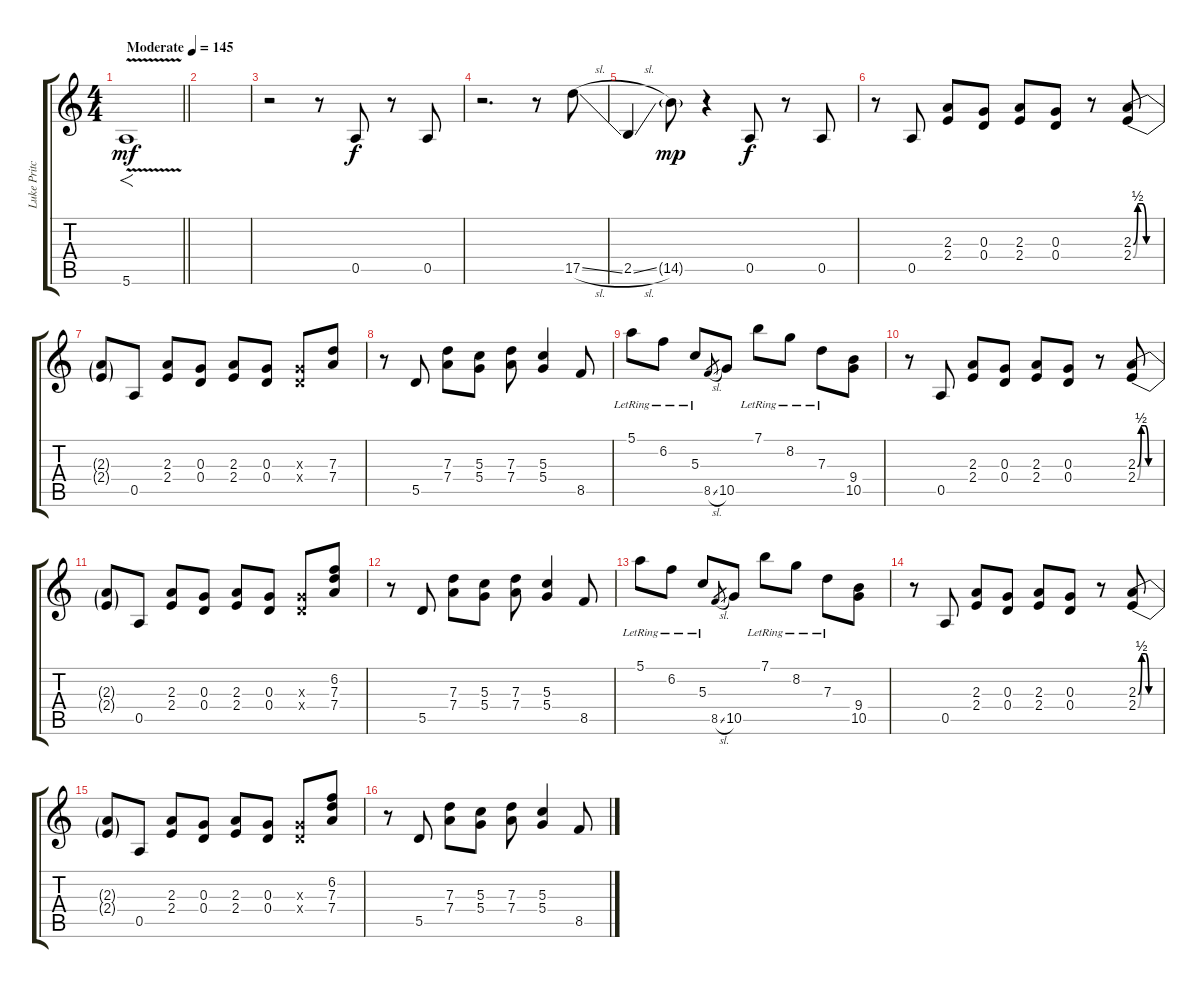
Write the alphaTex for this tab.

\track ("Luke Pritchard (Rhythm Guitar)" "Luke Pritc") {instrument overdrivenguitar}
\staff {score tabs}
\tuning (E4 B3 G3 D3 A2 E2) {hide}
\ts (4 4)
\tempo (145 "Moderate")
\clef g2
\barLineRight lightlight
\ks c
5.6{v}.1{f dy mf volume 16 instrument overdrivenguitar} |
|
r.2 r.8 0.5.8{dy f} r.8 0.5.8 |
r.2{d} r.8 17.5{sl}.8 |
2.5{sl}.4 14.5{g}.8{dy mp} r.4 0.5.8{dy f} r.8 0.5.8 |
r.8 0.5.8 (2.3 2.4).8 (0.3 0.4).8 (2.3 2.4).8 (0.3 0.4).8 r.8 (2.3{be (custom 0 0 10 2 20 2 30 0 60 0)} 2.4{be (custom 0 0 10 2 20 2 30 0 60 0)}).8 |
(2.3{t} 2.4{t}).8 0.5.8 (2.3 2.4).8 (0.3 0.4).8 (2.3 2.4).8 (0.3 0.4).8 (0.3{x} 0.4{x}).8 (7.3 7.4).8 |
r.8 5.5.8 (7.3 7.4).8 (5.3 5.4).8 (7.3 7.4).8 (5.3 5.4).4 8.5.8 |
5.1{lr}.8 6.2{lr}.8 5.3{lr}.8 8.5{sl}.8{gr} 10.5.8 7.1{lr}.8 8.2{lr}.8 7.3{lr}.8 (9.4 10.5).8 |
r.8 0.5.8 (2.3 2.4).8 (0.3 0.4).8 (2.3 2.4).8 (0.3 0.4).8 r.8 (2.3{be (custom 0 0 10 2 20 2 30 0 60 0)} 2.4{be (custom 0 0 10 2 20 2 30 0 60 0)}).8 |
(2.3{t} 2.4{t}).8 0.5.8 (2.3 2.4).8 (0.3 0.4).8 (2.3 2.4).8 (0.3 0.4).8 (0.3{x} 0.4{x}).8 (6.2 7.3 7.4).8 |
r.8 5.5.8 (7.3 7.4).8 (5.3 5.4).8 (7.3 7.4).8 (5.3 5.4).4 8.5.8 |
5.1{lr}.8 6.2{lr}.8 5.3{lr}.8 8.5{sl}.8{gr} 10.5.8 7.1{lr}.8 8.2{lr}.8 7.3{lr}.8 (9.4 10.5).8 |
r.8 0.5.8 (2.3 2.4).8 (0.3 0.4).8 (2.3 2.4).8 (0.3 0.4).8 r.8 (2.3{be (custom 0 0 10 2 20 2 30 0 60 0)} 2.4{be (custom 0 0 10 2 20 2 30 0 60 0)}).8 |
(2.3{t} 2.4{t}).8 0.5.8 (2.3 2.4).8 (0.3 0.4).8 (2.3 2.4).8 (0.3 0.4).8 (0.3{x} 0.4{x}).8 (6.2 7.3 7.4).8 |
r.8 5.5.8 (7.3 7.4).8 (5.3 5.4).8 (7.3 7.4).8 (5.3 5.4).4 8.5.8
